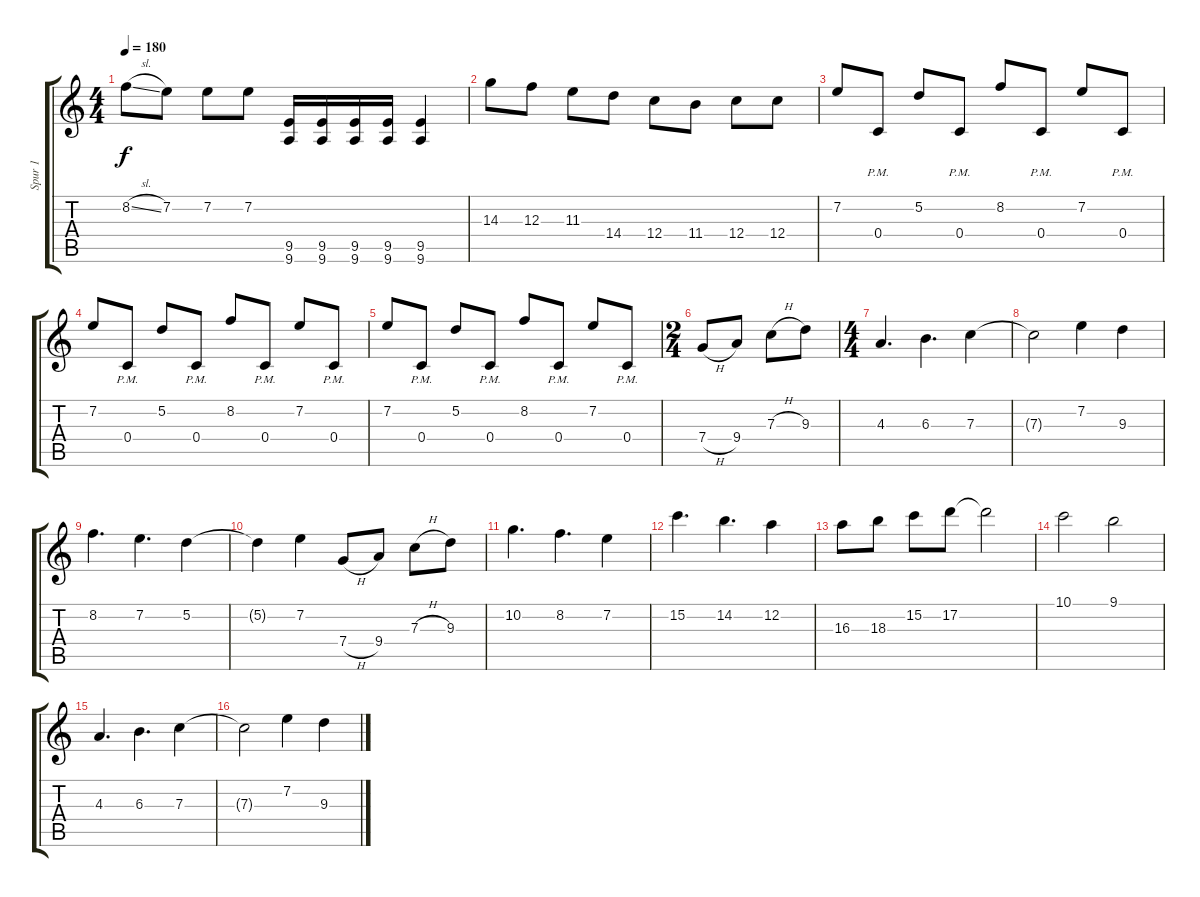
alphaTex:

\track ("Spur 1" "Spur 1") {instrument distortionguitar}
\staff {score tabs}
\tuning (D4 A3 F3 C3 G2 C2) {hide}
\ts (4 4)
\tempo 180
\clef g2
\ks c
8.2{sl}.8{dy f} 7.2.8 7.2.8 7.2.8 (9.5 9.6).16 (9.5 9.6).16 (9.5 9.6).16 (9.5 9.6).16 (9.5 9.6).4 |
14.3.8 12.3.8 11.3.8 14.4.8 12.4.8 11.4.8 12.4.8 12.4.8 |
7.2.8 0.4{pm}.8 5.2.8 0.4{pm}.8 8.2.8 0.4{pm}.8 7.2.8 0.4{pm}.8 |
7.2.8 0.4{pm}.8 5.2.8 0.4{pm}.8 8.2.8 0.4{pm}.8 7.2.8 0.4{pm}.8 |
7.2.8 0.4{pm}.8 5.2.8 0.4{pm}.8 8.2.8 0.4{pm}.8 7.2.8 0.4{pm}.8 |
\ts (2 4)
7.4{h}.8 9.4.8 7.3{h}.8 9.3.8 |
\ts (4 4)
4.3.4{d} 6.3.4{d} 7.3.4 |
7.3{t}.2 7.2.4 9.3.4 |
8.2.4{d} 7.2.4{d} 5.2.4 |
5.2{t}.4 7.2.4 7.4{h}.8 9.4.8 7.3{h}.8 9.3.8 |
10.2.4{d} 8.2.4{d} 7.2.4 |
15.2.4{d} 14.2.4{d} 12.2.4 |
16.3.8 18.3.8 15.2.8 17.2.8 17.2{t}.2 |
10.1.2 9.1.2 |
4.3.4{d} 6.3.4{d} 7.3.4 |
7.3{t}.2 7.2.4 9.3.4
